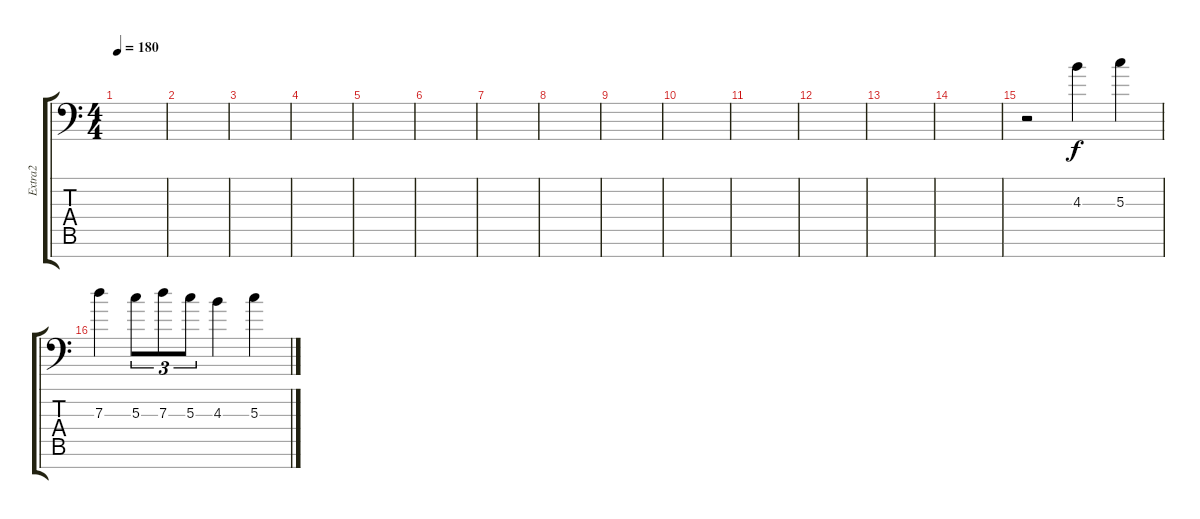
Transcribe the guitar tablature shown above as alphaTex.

\track ("Extra2" "Extra2") {instrument distortionguitar}
\staff {score tabs}
\tuning (E4 B3 G3 D3 A2 D2 A1) {hide}
\ts (4 4)
\tempo 180
\clef f4
\ks c
|
|
|
|
|
|
|
|
|
|
|
|
|
|
r.2 4.3.4 5.3.4 |
7.3.4 5.3.8{tu (3 2)} 7.3.8{tu (3 2)} 5.3.8{tu (3 2)} 4.3.4 5.3.4
